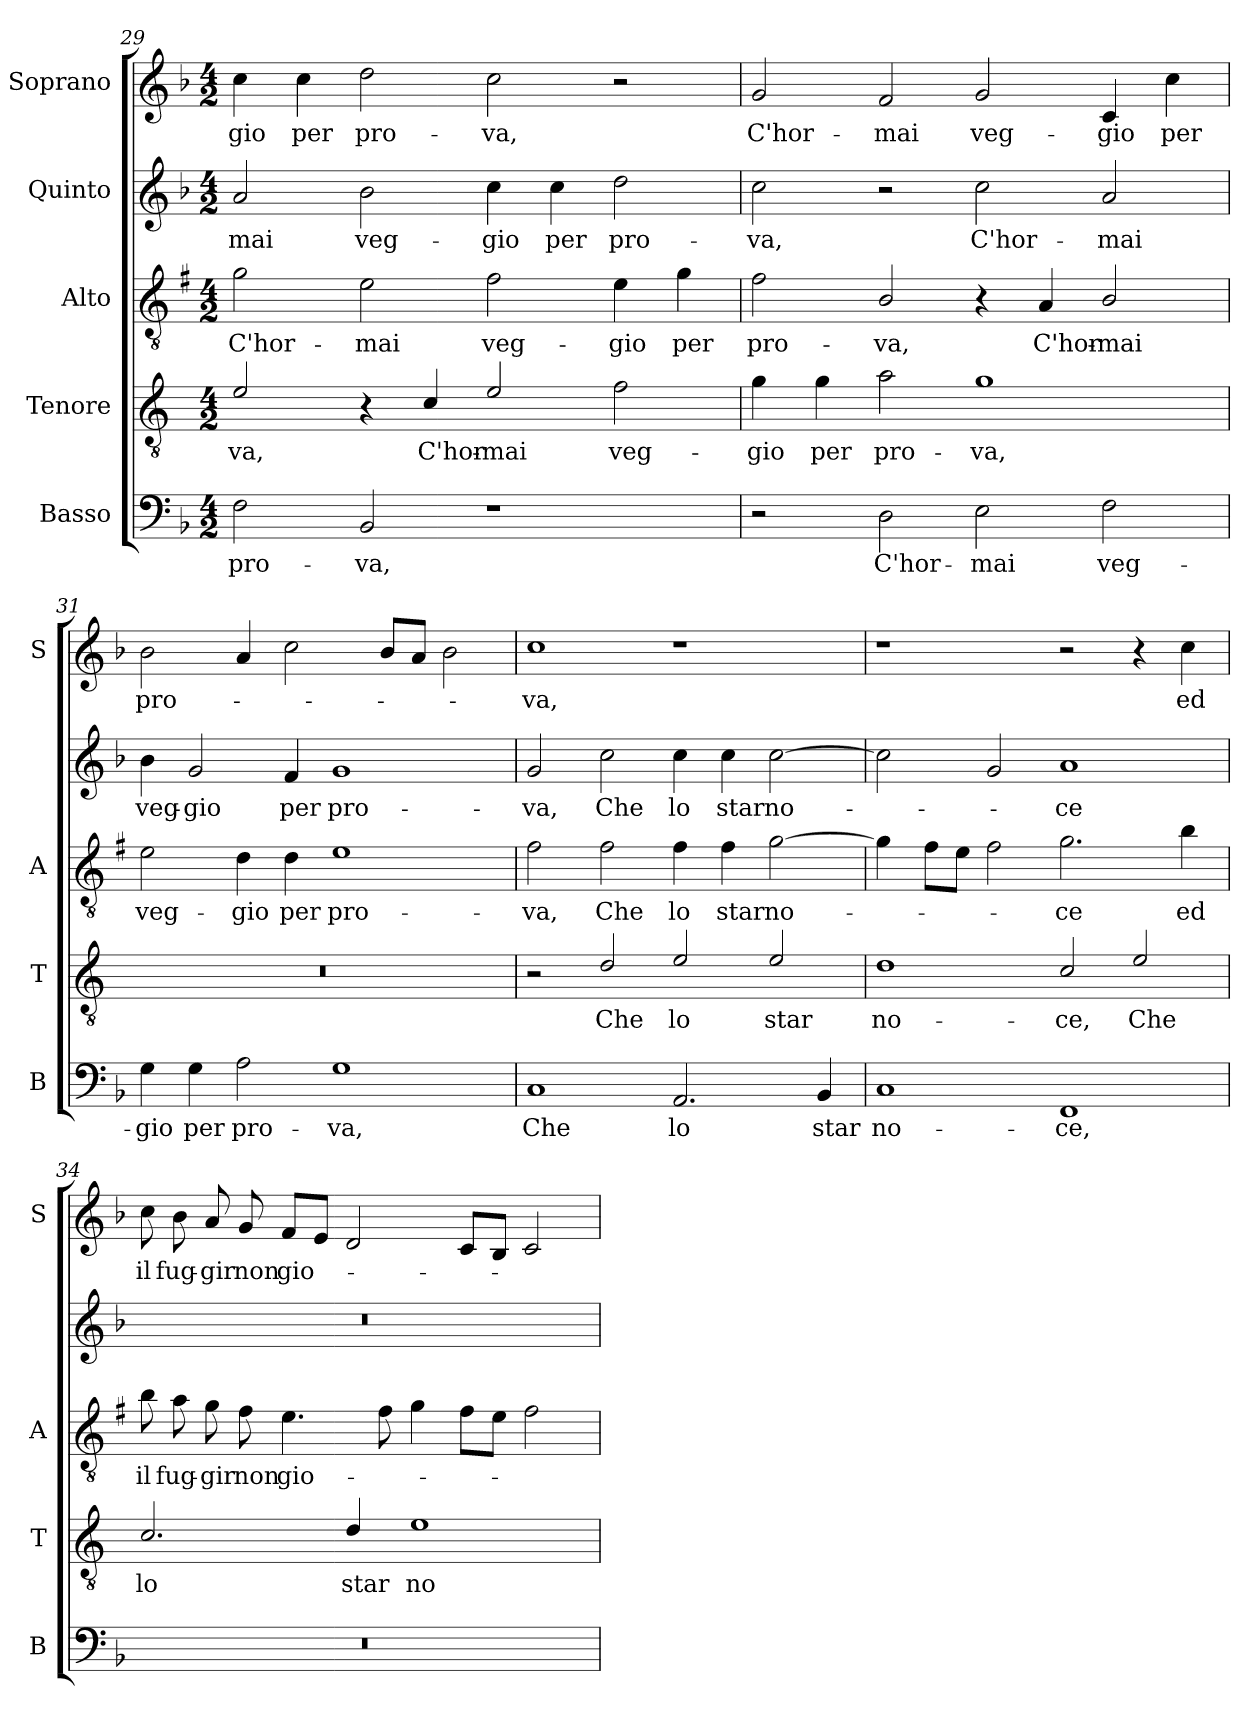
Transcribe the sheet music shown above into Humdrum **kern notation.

**kern	**text	**kern	**text	**kern	**text	**kern	**text	**kern	**text
*part5	*part5	*part4	*part4	*part3	*part3	*part2	*part2	*part1	*part1
*staff5	*staff5	*staff4	*staff4	*staff3	*staff3	*staff2	*staff2	*staff1	*staff1
*I"Basso	*	*I"Tenore	*	*I"Alto	*	*I"Quinto	*	*I"Soprano	*
*I'B	*	*I'T	*	*I'A	*	*	*	*I'S	*
*clefF4	*	*clefGv2	*	*clefGv2	*	*clefG2	*	*clefG2	*
*	*	*ITrd4c7	*	*ITrd1c2	*	*	*	*	*
*k[b-]	*	*k[b-]	*	*k[b-]	*	*k[b-]	*	*k[b-]	*
*F:	*	*F:	*	*F:	*	*F:	*	*F:	*
*M4/2	*	*M4/2	*	*M4/2	*	*M4/2	*	*M4/2	*
=29	=29	=29	=29	=29	=29	=29	=29	=29	=29
!	!LO:LY:b	!	!LO:LY:b	!	!LO:LY:b	!	!LO:LY:b	!	!LO:LY:b
2F\	pro-	2A/	-va,	2f\	C'hor-	2a/	-mai	4cc\	-gio
!	!	!	!	!	!	!	!	!	!LO:LY:b
.	.	.	.	.	.	.	.	4cc\	per
!	!LO:LY:b	!	!	!	!LO:LY:b	!	!LO:LY:b	!	!LO:LY:b
2BB-/	-va,	4r	.	2d\	-mai	2b-\	veg-	2dd\	pro-
!	!	!	!LO:LY:b	!	!	!	!	!	!
.	.	4F/	C'hor-	.	.	.	.	.	.
!	!	!	!LO:LY:b	!	!LO:LY:b	!	!LO:LY:b	!	!LO:LY:b
1r	.	2A/	-mai	2e\	veg-	4cc\	-gio	2cc\	-va,
!	!	!	!	!	!	!	!LO:LY:b	!	!
.	.	.	.	.	.	4cc\	per	.	.
!	!	!	!LO:LY:b	!	!LO:LY:b	!	!LO:LY:b	!	!
.	.	2B-\	veg-	4d\	-gio	2dd\	pro-	2r	.
!	!	!	!	!	!LO:LY:b	!	!	!	!
.	.	.	.	4f\	per	.	.	.	.
=30	=30	=30	=30	=30	=30	=30	=30	=30	=30
!	!	!	!LO:LY:b	!	!LO:LY:b	!	!LO:LY:b	!	!LO:LY:b
2r	.	4c\	-gio	2e\	pro-	2cc\	-va,	2g/	C'hor-
!	!	!	!LO:LY:b	!	!	!	!	!	!
.	.	4c\	per	.	.	.	.	.	.
!	!LO:LY:b	!	!LO:LY:b	!	!LO:LY:b	!	!	!	!LO:LY:b
2D\	C'hor-	2d\	pro-	2A/	-va,	2r	.	2f/	-mai
!	!LO:LY:b	!	!LO:LY:b	!	!	!	!LO:LY:b	!	!LO:LY:b
2E\	-mai	1c	-va,	4r	.	2cc\	C'hor-	2g/	veg-
!	!	!	!	!	!LO:LY:b	!	!	!	!
.	.	.	.	4G/	C'hor-	.	.	.	.
!	!LO:LY:b	!	!	!	!LO:LY:b	!	!LO:LY:b	!	!LO:LY:b
2F\	veg-	.	.	2A/	-mai	2a/	-mai	4c/	-gio
!	!	!	!	!	!	!	!	!	!LO:LY:b
.	.	.	.	.	.	.	.	4cc\	per
!!LO:LB:g=z
=31	=31	=31	=31	=31	=31	=31	=31	=31	=31
!	!LO:LY:b	!	!	!	!LO:LY:b	!	!LO:LY:b	!	!LO:LY:b
4G\	-gio	0r	.	2d\	veg-	4b-\	veg-	2b-\	pro-
!	!LO:LY:b	!	!	!	!	!	!LO:LY:b	!	!
4G\	per	.	.	.	.	2g/	-gio	.	.
!	!LO:LY:b	!	!	!	!LO:LY:b	!	!	!	!
2A\	pro-	.	.	4c\	-gio	.	.	4a/	.
!	!	!	!	!	!LO:LY:b	!	!LO:LY:b	!	!
.	.	.	.	4c\	per	4f/	per	2cc\	.
!	!LO:LY:b	!	!	!	!LO:LY:b	!	!LO:LY:b	!	!
1G	-va,	.	.	1d	pro-	1g	pro-	.	.
.	.	.	.	.	.	.	.	8b-/L	.
.	.	.	.	.	.	.	.	8a/J	.
.	.	.	.	.	.	.	.	2b-\	.
=32	=32	=32	=32	=32	=32	=32	=32	=32	=32
!	!LO:LY:b	!	!	!	!LO:LY:b	!	!LO:LY:b	!	!LO:LY:b
1C	Che	2r	.	2e\	-va,	2g/	-va,	1cc	-va,
!	!	!	!LO:LY:b	!	!LO:LY:b	!	!LO:LY:b	!	!
.	.	2G/	Che	2e\	Che	2cc\	Che	.	.
!	!LO:LY:b	!	!LO:LY:b	!	!LO:LY:b	!	!LO:LY:b	!	!
2.AA/	lo	2A/	lo	4e\	lo	4cc\	lo	1r	.
!	!	!	!	!	!LO:LY:b	!	!LO:LY:b	!	!
.	.	.	.	4e\	star	4cc\	star	.	.
!	!	!	!LO:LY:b	!	!LO:LY:b	!	!LO:LY:b	!	!
.	.	2A/	star	[2f\	no-	[2cc\	no-	.	.
!	!LO:LY:b	!	!	!	!	!	!	!	!
4BB-/	star	.	.	.	.	.	.	.	.
=33	=33	=33	=33	=33	=33	=33	=33	=33	=33
!	!LO:LY:b	!	!LO:LY:b	!	!	!	!	!	!
1C	no-	1G	no-	4f\]	.	2cc\]	.	1r	.
.	.	.	.	8e\L	.	.	.	.	.
.	.	.	.	8d\J	.	.	.	.	.
.	.	.	.	2e\	.	2g/	.	.	.
!	!LO:LY:b	!	!LO:LY:b	!	!LO:LY:b	!	!LO:LY:b	!	!
1FF	-ce,	2F/	-ce,	2.f\	-ce	1a	-ce	2r	.
!	!	!	!LO:LY:b	!	!	!	!	!	!
.	.	2A/	Che	.	.	.	.	4r	.
!	!	!	!	!	!LO:LY:b	!	!	!	!LO:LY:b
.	.	.	.	4a\	ed	.	.	4cc\	ed
=34	=34	=34	=34	=34	=34	=34	=34	=34	=34
!	!	!	!LO:LY:b	!	!LO:LY:b	!	!	!	!LO:LY:b
0r	.	2.F/	lo	8a\	il	0r	.	8cc\	il
!	!	!	!	!	!LO:LY:b	!	!	!	!LO:LY:b
.	.	.	.	8g\	fug-	.	.	8b-\	fug-
!	!	!	!	!	!LO:LY:b	!	!	!	!LO:LY:b
.	.	.	.	8f\	-gir	.	.	8a/	-gir
!	!	!	!	!	!LO:LY:b	!	!	!	!LO:LY:b
.	.	.	.	8e\	non	.	.	8g/	non
!	!	!	!	!	!LO:LY:b	!	!	!	!LO:LY:b
.	.	.	.	4.d\	gio-	.	.	8f/L	gio-
.	.	.	.	.	.	.	.	8e/J	.
!	!	!	!LO:LY:b	!	!	!	!	!	!
.	.	4G/	star	.	.	.	.	2d/	.
.	.	.	.	8e\	.	.	.	.	.
!	!	!	!LO:LY:b	!	!	!	!	!	!
.	.	1A	no-	4f\	.	.	.	.	.
.	.	.	.	8e\L	.	.	.	8c/L	.
.	.	.	.	8d\J	.	.	.	8B-/J	.
.	.	.	.	2e\	.	.	.	2c/	.
=	=	=	=	=	=	=	=	=	=
*-	*-	*-	*-	*-	*-	*-	*-	*-	*-
